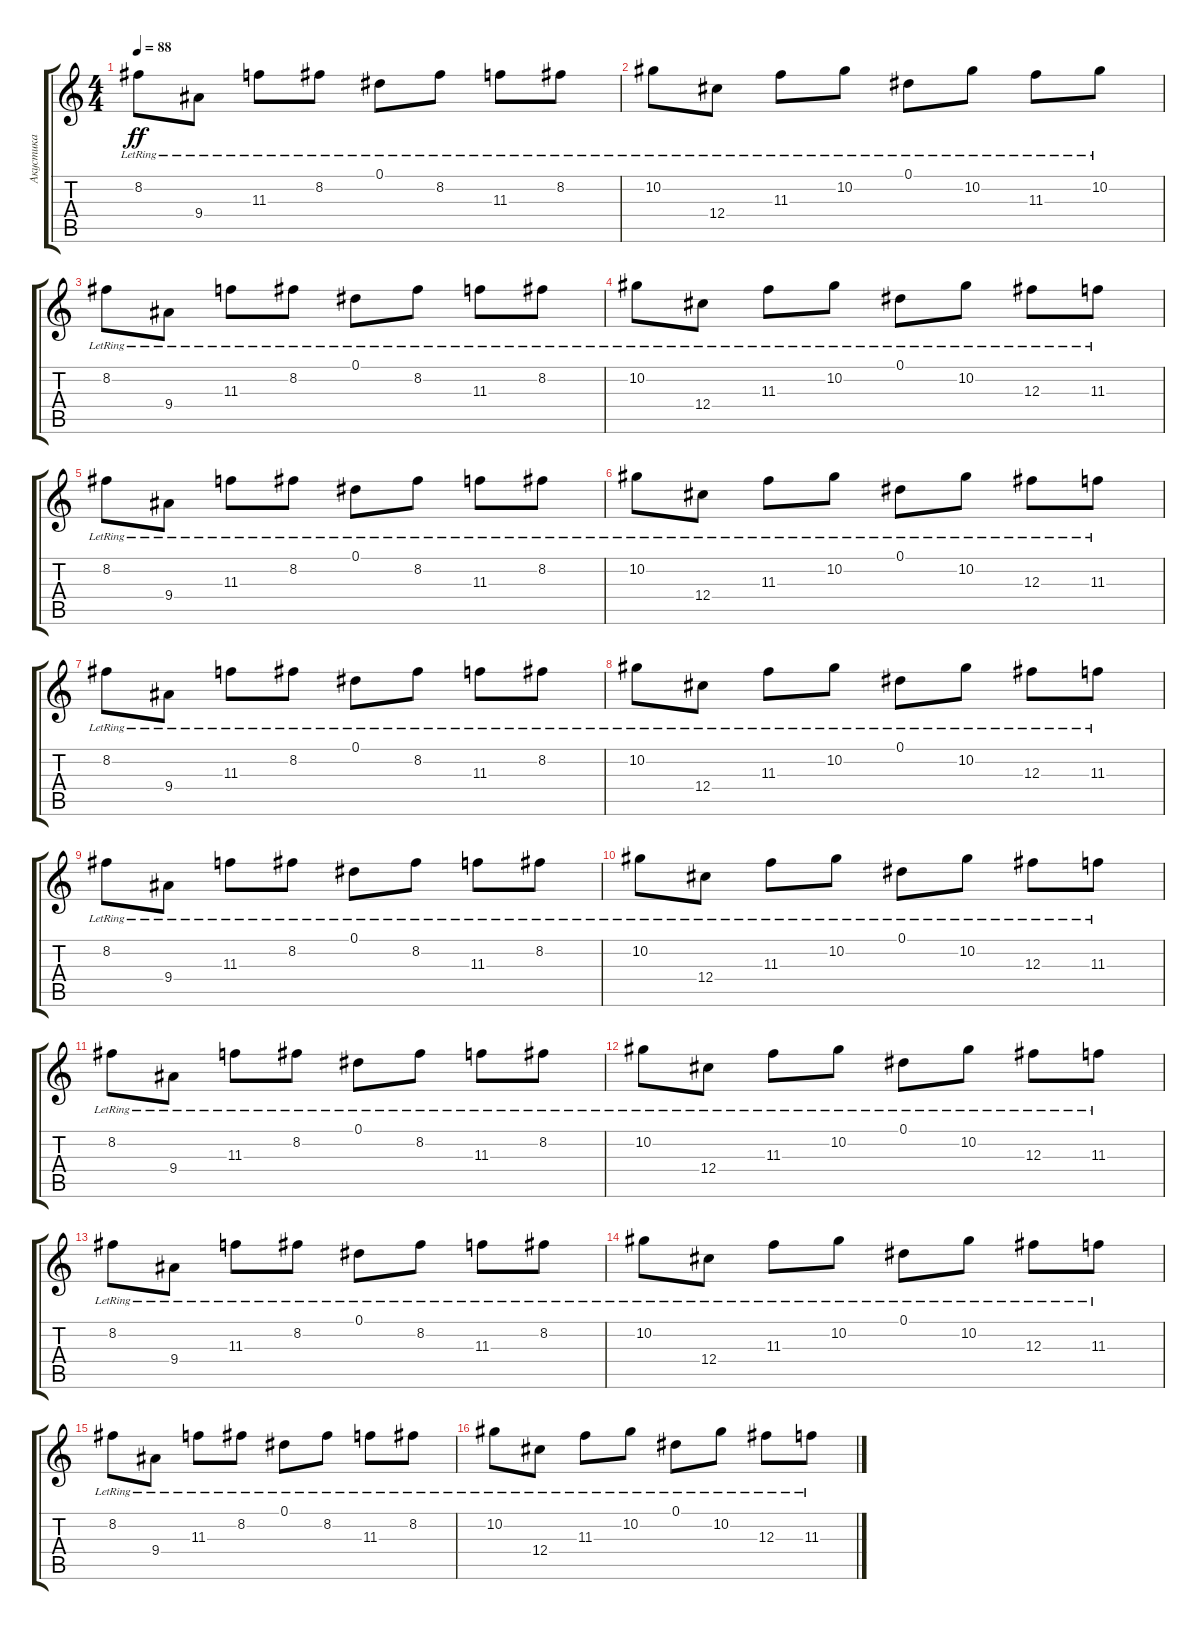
\track ("Акустика" "Акустика") {instrument acousticguitarsteel}
\staff {score tabs}
\tuning (Eb4 Bb3 Gb3 Db3 Ab2 Eb2) {hide}
\ts (4 4)
\tempo 88
\clef g2
\ks c
8.2{lr}.8{dy ff} 9.4{lr}.8 11.3{lr}.8 8.2{lr}.8 0.1{lr}.8 8.2{lr}.8 11.3{lr}.8 8.2{lr}.8 |
10.2{lr}.8 12.4{lr}.8 11.3{lr}.8 10.2{lr}.8 0.1{lr}.8 10.2{lr}.8 11.3{lr}.8 10.2{lr}.8 |
8.2{lr}.8 9.4{lr}.8 11.3{lr}.8 8.2{lr}.8 0.1{lr}.8 8.2{lr}.8 11.3{lr}.8 8.2{lr}.8 |
10.2{lr}.8 12.4{lr}.8 11.3{lr}.8 10.2{lr}.8 0.1{lr}.8 10.2{lr}.8 12.3{lr}.8 11.3{lr}.8 |
8.2{lr}.8 9.4{lr}.8 11.3{lr}.8 8.2{lr}.8 0.1{lr}.8 8.2{lr}.8 11.3{lr}.8 8.2{lr}.8 |
10.2{lr}.8 12.4{lr}.8 11.3{lr}.8 10.2{lr}.8 0.1{lr}.8 10.2{lr}.8 12.3{lr}.8 11.3{lr}.8 |
8.2{lr}.8 9.4{lr}.8 11.3{lr}.8 8.2{lr}.8 0.1{lr}.8 8.2{lr}.8 11.3{lr}.8 8.2{lr}.8 |
10.2{lr}.8 12.4{lr}.8 11.3{lr}.8 10.2{lr}.8 0.1{lr}.8 10.2{lr}.8 12.3{lr}.8 11.3{lr}.8 |
8.2{lr}.8 9.4{lr}.8 11.3{lr}.8 8.2{lr}.8 0.1{lr}.8 8.2{lr}.8 11.3{lr}.8 8.2{lr}.8 |
10.2{lr}.8 12.4{lr}.8 11.3{lr}.8 10.2{lr}.8 0.1{lr}.8 10.2{lr}.8 12.3{lr}.8 11.3{lr}.8 |
8.2{lr}.8 9.4{lr}.8 11.3{lr}.8 8.2{lr}.8 0.1{lr}.8 8.2{lr}.8 11.3{lr}.8 8.2{lr}.8 |
10.2{lr}.8 12.4{lr}.8 11.3{lr}.8 10.2{lr}.8 0.1{lr}.8 10.2{lr}.8 12.3{lr}.8 11.3{lr}.8 |
8.2{lr}.8 9.4{lr}.8 11.3{lr}.8 8.2{lr}.8 0.1{lr}.8 8.2{lr}.8 11.3{lr}.8 8.2{lr}.8 |
10.2{lr}.8 12.4{lr}.8 11.3{lr}.8 10.2{lr}.8 0.1{lr}.8 10.2{lr}.8 12.3{lr}.8 11.3{lr}.8 |
8.2{lr}.8 9.4{lr}.8 11.3{lr}.8 8.2{lr}.8 0.1{lr}.8 8.2{lr}.8 11.3{lr}.8 8.2{lr}.8 |
10.2{lr}.8 12.4{lr}.8 11.3{lr}.8 10.2{lr}.8 0.1{lr}.8 10.2{lr}.8 12.3{lr}.8 11.3{lr}.8
